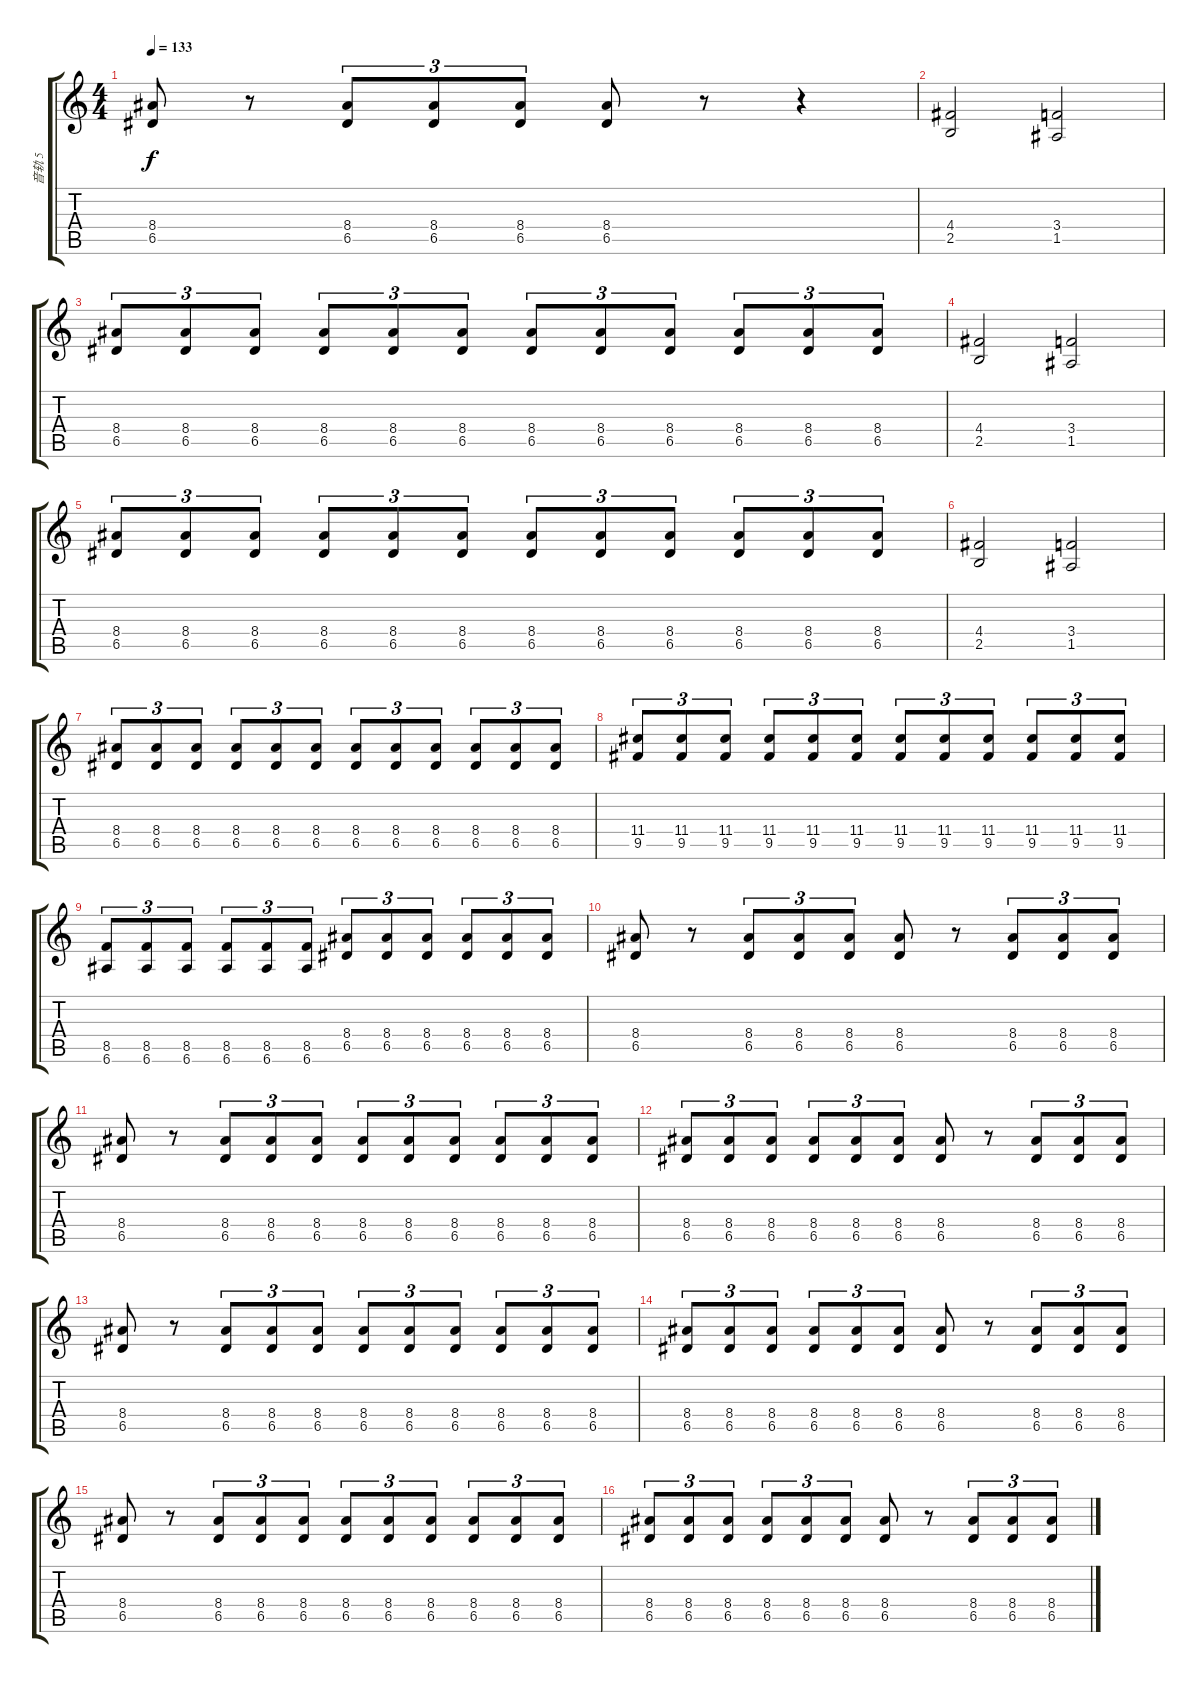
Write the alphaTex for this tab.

\track ("音轨 5" "音轨 5") {instrument overdrivenguitar}
\staff {score tabs}
\tuning (E4 B3 G3 D3 A2 E2) {hide}
\ts (4 4)
\tempo 133
\clef g2
\ks c
(8.4 6.5).8{dy f} r.8 (8.4 6.5).8{tu (3 2)} (8.4 6.5).8{tu (3 2)} (8.4 6.5).8{tu (3 2)} (8.4 6.5).8 r.8 r.4 |
(4.4 2.5).2 (3.4 1.5).2 |
(8.4 6.5).8{tu (3 2)} (8.4 6.5).8{tu (3 2)} (8.4 6.5).8{tu (3 2)} (8.4 6.5).8{tu (3 2)} (8.4 6.5).8{tu (3 2)} (8.4 6.5).8{tu (3 2)} (8.4 6.5).8{tu (3 2)} (8.4 6.5).8{tu (3 2)} (8.4 6.5).8{tu (3 2)} (8.4 6.5).8{tu (3 2)} (8.4 6.5).8{tu (3 2)} (8.4 6.5).8{tu (3 2)} |
(4.4 2.5).2 (3.4 1.5).2 |
(8.4 6.5).8{tu (3 2)} (8.4 6.5).8{tu (3 2)} (8.4 6.5).8{tu (3 2)} (8.4 6.5).8{tu (3 2)} (8.4 6.5).8{tu (3 2)} (8.4 6.5).8{tu (3 2)} (8.4 6.5).8{tu (3 2)} (8.4 6.5).8{tu (3 2)} (8.4 6.5).8{tu (3 2)} (8.4 6.5).8{tu (3 2)} (8.4 6.5).8{tu (3 2)} (8.4 6.5).8{tu (3 2)} |
(4.4 2.5).2 (3.4 1.5).2 |
(8.4 6.5).8{tu (3 2)} (8.4 6.5).8{tu (3 2)} (8.4 6.5).8{tu (3 2)} (8.4 6.5).8{tu (3 2)} (8.4 6.5).8{tu (3 2)} (8.4 6.5).8{tu (3 2)} (8.4 6.5).8{tu (3 2)} (8.4 6.5).8{tu (3 2)} (8.4 6.5).8{tu (3 2)} (8.4 6.5).8{tu (3 2)} (8.4 6.5).8{tu (3 2)} (8.4 6.5).8{tu (3 2)} |
(11.4 9.5).8{tu (3 2)} (11.4 9.5).8{tu (3 2)} (11.4 9.5).8{tu (3 2)} (11.4 9.5).8{tu (3 2)} (11.4 9.5).8{tu (3 2)} (11.4 9.5).8{tu (3 2)} (11.4 9.5).8{tu (3 2)} (11.4 9.5).8{tu (3 2)} (11.4 9.5).8{tu (3 2)} (11.4 9.5).8{tu (3 2)} (11.4 9.5).8{tu (3 2)} (11.4 9.5).8{tu (3 2)} |
(8.5 6.6).8{tu (3 2)} (8.5 6.6).8{tu (3 2)} (8.5 6.6).8{tu (3 2)} (8.5 6.6).8{tu (3 2)} (8.5 6.6).8{tu (3 2)} (8.5 6.6).8{tu (3 2)} (8.4 6.5).8{tu (3 2)} (8.4 6.5).8{tu (3 2)} (8.4 6.5).8{tu (3 2)} (8.4 6.5).8{tu (3 2)} (8.4 6.5).8{tu (3 2)} (8.4 6.5).8{tu (3 2)} |
(8.4 6.5).8 r.8 (8.4 6.5).8{tu (3 2)} (8.4 6.5).8{tu (3 2)} (8.4 6.5).8{tu (3 2)} (8.4 6.5).8 r.8 (8.4 6.5).8{tu (3 2)} (8.4 6.5).8{tu (3 2)} (8.4 6.5).8{tu (3 2)} |
(8.4 6.5).8 r.8 (8.4 6.5).8{tu (3 2)} (8.4 6.5).8{tu (3 2)} (8.4 6.5).8{tu (3 2)} (8.4 6.5).8{tu (3 2)} (8.4 6.5).8{tu (3 2)} (8.4 6.5).8{tu (3 2)} (8.4 6.5).8{tu (3 2)} (8.4 6.5).8{tu (3 2)} (8.4 6.5).8{tu (3 2)} |
(8.4 6.5).8{tu (3 2)} (8.4 6.5).8{tu (3 2)} (8.4 6.5).8{tu (3 2)} (8.4 6.5).8{tu (3 2)} (8.4 6.5).8{tu (3 2)} (8.4 6.5).8{tu (3 2)} (8.4 6.5).8 r.8 (8.4 6.5).8{tu (3 2)} (8.4 6.5).8{tu (3 2)} (8.4 6.5).8{tu (3 2)} |
(8.4 6.5).8 r.8 (8.4 6.5).8{tu (3 2)} (8.4 6.5).8{tu (3 2)} (8.4 6.5).8{tu (3 2)} (8.4 6.5).8{tu (3 2)} (8.4 6.5).8{tu (3 2)} (8.4 6.5).8{tu (3 2)} (8.4 6.5).8{tu (3 2)} (8.4 6.5).8{tu (3 2)} (8.4 6.5).8{tu (3 2)} |
(8.4 6.5).8{tu (3 2)} (8.4 6.5).8{tu (3 2)} (8.4 6.5).8{tu (3 2)} (8.4 6.5).8{tu (3 2)} (8.4 6.5).8{tu (3 2)} (8.4 6.5).8{tu (3 2)} (8.4 6.5).8 r.8 (8.4 6.5).8{tu (3 2)} (8.4 6.5).8{tu (3 2)} (8.4 6.5).8{tu (3 2)} |
(8.4 6.5).8 r.8 (8.4 6.5).8{tu (3 2)} (8.4 6.5).8{tu (3 2)} (8.4 6.5).8{tu (3 2)} (8.4 6.5).8{tu (3 2)} (8.4 6.5).8{tu (3 2)} (8.4 6.5).8{tu (3 2)} (8.4 6.5).8{tu (3 2)} (8.4 6.5).8{tu (3 2)} (8.4 6.5).8{tu (3 2)} |
(8.4 6.5).8{tu (3 2)} (8.4 6.5).8{tu (3 2)} (8.4 6.5).8{tu (3 2)} (8.4 6.5).8{tu (3 2)} (8.4 6.5).8{tu (3 2)} (8.4 6.5).8{tu (3 2)} (8.4 6.5).8 r.8 (8.4 6.5).8{tu (3 2)} (8.4 6.5).8{tu (3 2)} (8.4 6.5).8{tu (3 2)}
